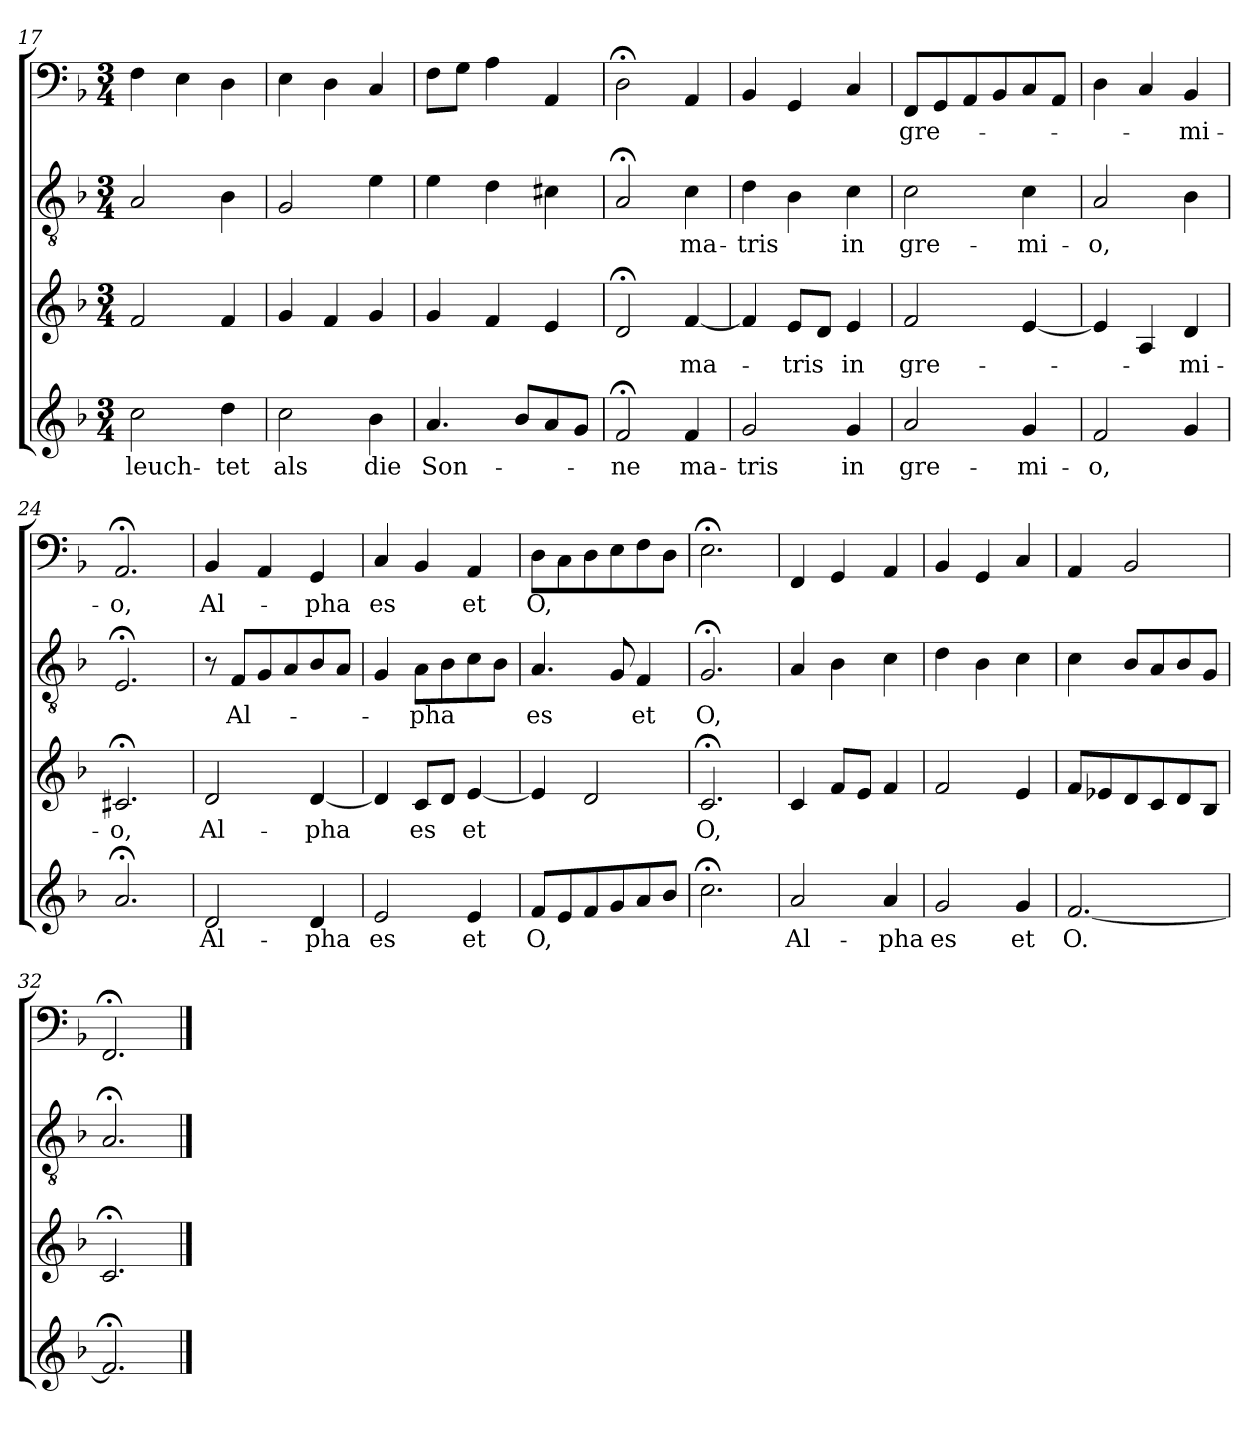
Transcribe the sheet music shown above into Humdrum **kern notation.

**kern	**text	**kern	**text	**kern	**text	**kern	**text
*part4	*part4	*part3	*part3	*part2	*part2	*part1	*part1
*staff4	*staff4	*staff3	*staff3	*staff2	*staff2	*staff1	*staff1
*clefG2	*	*clefG2	*	*clefGv2	*	*clefF4	*
*k[b-]	*	*k[b-]	*	*k[b-]	*	*k[b-]	*
*F:	*	*F:	*	*F:	*	*F:	*
*M3/4	*	*M3/4	*	*M3/4	*	*M3/4	*
=17	=17	=17	=17	=17	=17	=17	=17
2cc\	leuch-	2f/	.	2A/	.	4F\	.
.	.	.	.	.	.	4E\	.
4dd\	-tet	4f/	.	4B-\	.	4D\	.
=18	=18	=18	=18	=18	=18	=18	=18
2cc\	als	4g/	.	2G/	.	4E\	.
.	.	4f/	.	.	.	4D\	.
4b-\	die	4g/	.	4e\	.	4C/	.
=19	=19	=19	=19	=19	=19	=19	=19
4.a/	Son-	4g/	.	4e\	.	8F\L	.
.	.	.	.	.	.	8G\J	.
.	.	4f/	.	4d\	.	4A\	.
8b-/L	.	.	.	.	.	.	.
8a/	.	4e/	.	4c#X\	.	4AA/	.
8g/J	.	.	.	.	.	.	.
=20	=20	=20	=20	=20	=20	=20	=20
2f;</	-ne	2d;</	.	2A;</	.	2D;<\	.
4f/	ma-	[4f/	ma-	4c\	ma-	4AA/	.
=21	=21	=21	=21	=21	=21	=21	=21
2g/	-tris	4f/]	.	4d\	-tris	4BB-/	.
.	.	8e/L	-tris	4B-\	.	4GG/	.
.	.	8d/J	.	.	.	.	.
4g/	in	4e/	in	4c\	in	4C/	.
=22	=22	=22	=22	=22	=22	=22	=22
2a/	gre-	2f/	gre-	2c\	gre-	8FF/L	gre-
.	.	.	.	.	.	8GG/	.
.	.	.	.	.	.	8AA/	.
.	.	.	.	.	.	8BB-/	.
4g/	-mi-	[4e/	.	4c\	-mi-	8C/	.
.	.	.	.	.	.	8AA/J	.
=23	=23	=23	=23	=23	=23	=23	=23
2f/	-o,	4e/]	.	2A/	-o,	4D\	.
.	.	4A/	.	.	.	4C/	.
4g/	.	4d/	-mi-	4B-\	.	4BB-/	-mi-
=24	=24	=24	=24	=24	=24	=24	=24
2.a;</	.	2.c#X;</	-o,	2.E;</	.	2.AA;</	-o,
=25	=25	=25	=25	=25	=25	=25	=25
2d/	Al-	2d/	Al-	8r	.	4BB-/	Al-
.	.	.	.	8F/L	Al-	.	.
.	.	.	.	8G/	.	4AA/	.
.	.	.	.	8A/	.	.	.
4d/	-pha	[4d/	-pha	8B-/	.	4GG/	-pha
.	.	.	.	8A/J	.	.	.
=26	=26	=26	=26	=26	=26	=26	=26
2e/	es	4d/]	.	4G/	.	4C/	es
.	.	8c/L	es	8A\L	-pha	4BB-/	.
.	.	8d/J	.	8B-\	.	.	.
4e/	et	[4e/	et	8c\	.	4AA/	et
.	.	.	.	8B-\J	.	.	.
=27	=27	=27	=27	=27	=27	=27	=27
8f/L	O,	4e/]	.	4.A/	es	8D\L	O,
8e/	.	.	.	.	.	8C\	.
8f/	.	2d/	.	.	.	8D\	.
8g/	.	.	.	8G/	.	8E\	.
8a/	.	.	.	4F/	et	8F\	.
8b-/J	.	.	.	.	.	8D\J	.
=28	=28	=28	=28	=28	=28	=28	=28
2.cc;<\	.	2.c;</	O,	2.G;</	O,	2.E;<\	.
=29	=29	=29	=29	=29	=29	=29	=29
2a/	Al-	4c/	.	4A/	.	4FF/	.
.	.	8f/L	.	4B-\	.	4GG/	.
.	.	8e/J	.	.	.	.	.
4a/	-pha	4f/	.	4c\	.	4AA/	.
=30	=30	=30	=30	=30	=30	=30	=30
2g/	es	2f/	.	4d\	.	4BB-/	.
.	.	.	.	4B-\	.	4GG/	.
4g/	et	4e/	.	4c\	.	4C/	.
=31	=31	=31	=31	=31	=31	=31	=31
[2.f/	O.	8f/L	.	4c\	.	4AA/	.
.	.	8e-X/	.	.	.	.	.
.	.	8d/	.	8B-/L	.	2BB-/	.
.	.	8c/	.	8A/	.	.	.
.	.	8d/	.	8B-/	.	.	.
.	.	8B-/J	.	8G/J	.	.	.
=32	=32	=32	=32	=32	=32	=32	=32
2.f;</]	.	2.c;</	.	2.A;</	.	2.FF;</	.
==	==	==	==	==	==	==	==
*-	*-	*-	*-	*-	*-	*-	*-
